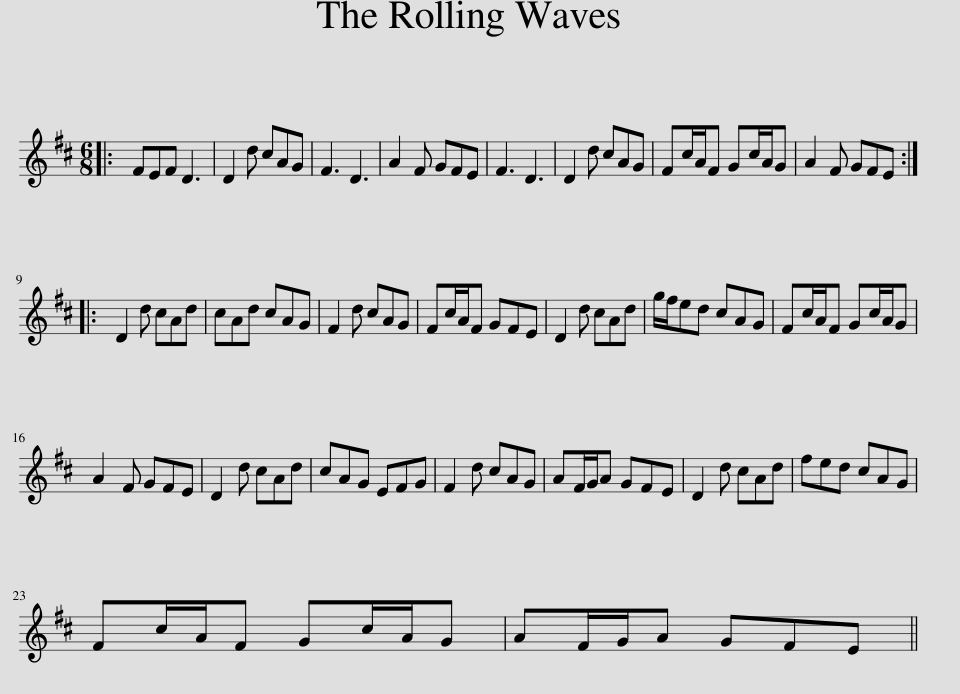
X:1
L:1/8
M:6/8
I:linebreak $
K:D
V:1 treble
V:1
|: FEF D3 | D2 d cAG | F3 D3 | A2 F GFE | F3 D3 | %5
 D2 d cAG | Fc/A/F Gc/A/G | A2 F GFE ::$ D2 d cAd | cAd cAG | %10
 F2 d cAG | Fc/A/F GFE | D2 d cAd | g/f/ed cAG | Fc/A/F Gc/A/G |$ %15
 A2 F GFE | D2 d cAd | cAG EFG | F2 d cAG | AF/G/A GFE | %20
 D2 d cAd | fed cAG |$ Fc/A/F Gc/A/G | AF/G/A GFE || %24
